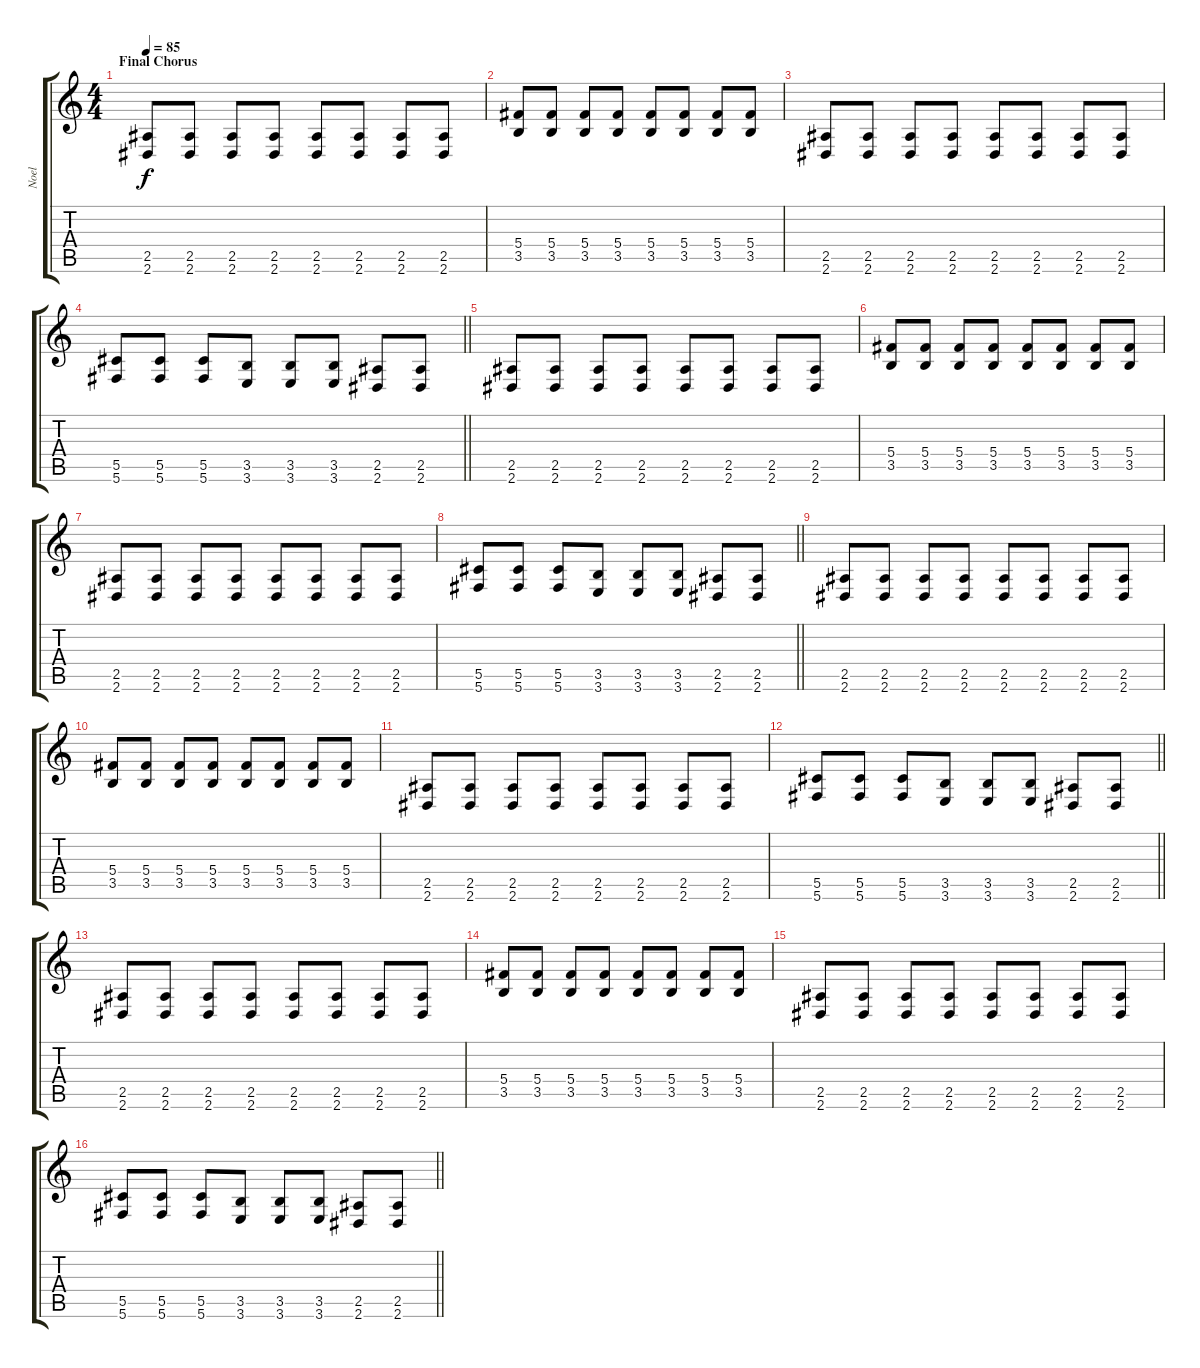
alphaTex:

\track ("Noel" "Noel") {instrument distortionguitar}
\staff {score tabs}
\tuning (Eb4 Bb3 Gb3 Db3 Ab2 Db2) {hide}
\ts (4 4)
\section ("" "Final Chorus")
\tempo 85
\clef g2
\ks c
(2.5 2.6).8{dy f} (2.5 2.6).8 (2.5 2.6).8 (2.5 2.6).8 (2.5 2.6).8 (2.5 2.6).8 (2.5 2.6).8 (2.5 2.6).8 |
(5.4 3.5).8 (5.4 3.5).8 (5.4 3.5).8 (5.4 3.5).8 (5.4 3.5).8 (5.4 3.5).8 (5.4 3.5).8 (5.4 3.5).8 |
(2.5 2.6).8 (2.5 2.6).8 (2.5 2.6).8 (2.5 2.6).8 (2.5 2.6).8 (2.5 2.6).8 (2.5 2.6).8 (2.5 2.6).8 |
\barLineRight lightlight
(5.5 5.6).8 (5.5 5.6).8 (5.5 5.6).8 (3.5 3.6).8 (3.5 3.6).8 (3.5 3.6).8 (2.5 2.6).8 (2.5 2.6).8 |
(2.5 2.6).8 (2.5 2.6).8 (2.5 2.6).8 (2.5 2.6).8 (2.5 2.6).8 (2.5 2.6).8 (2.5 2.6).8 (2.5 2.6).8 |
(5.4 3.5).8 (5.4 3.5).8 (5.4 3.5).8 (5.4 3.5).8 (5.4 3.5).8 (5.4 3.5).8 (5.4 3.5).8 (5.4 3.5).8 |
(2.5 2.6).8 (2.5 2.6).8 (2.5 2.6).8 (2.5 2.6).8 (2.5 2.6).8 (2.5 2.6).8 (2.5 2.6).8 (2.5 2.6).8 |
\barLineRight lightlight
(5.5 5.6).8 (5.5 5.6).8 (5.5 5.6).8 (3.5 3.6).8 (3.5 3.6).8 (3.5 3.6).8 (2.5 2.6).8 (2.5 2.6).8 |
(2.5 2.6).8 (2.5 2.6).8 (2.5 2.6).8 (2.5 2.6).8 (2.5 2.6).8 (2.5 2.6).8 (2.5 2.6).8 (2.5 2.6).8 |
(5.4 3.5).8 (5.4 3.5).8 (5.4 3.5).8 (5.4 3.5).8 (5.4 3.5).8 (5.4 3.5).8 (5.4 3.5).8 (5.4 3.5).8 |
(2.5 2.6).8 (2.5 2.6).8 (2.5 2.6).8 (2.5 2.6).8 (2.5 2.6).8 (2.5 2.6).8 (2.5 2.6).8 (2.5 2.6).8 |
\barLineRight lightlight
(5.5 5.6).8 (5.5 5.6).8 (5.5 5.6).8 (3.5 3.6).8 (3.5 3.6).8 (3.5 3.6).8 (2.5 2.6).8 (2.5 2.6).8 |
(2.5 2.6).8 (2.5 2.6).8 (2.5 2.6).8 (2.5 2.6).8 (2.5 2.6).8 (2.5 2.6).8 (2.5 2.6).8 (2.5 2.6).8 |
(5.4 3.5).8 (5.4 3.5).8 (5.4 3.5).8 (5.4 3.5).8 (5.4 3.5).8 (5.4 3.5).8 (5.4 3.5).8 (5.4 3.5).8 |
(2.5 2.6).8 (2.5 2.6).8 (2.5 2.6).8 (2.5 2.6).8 (2.5 2.6).8 (2.5 2.6).8 (2.5 2.6).8 (2.5 2.6).8 |
\barLineRight lightlight
(5.5 5.6).8 (5.5 5.6).8 (5.5 5.6).8 (3.5 3.6).8 (3.5 3.6).8 (3.5 3.6).8 (2.5 2.6).8 (2.5 2.6).8
